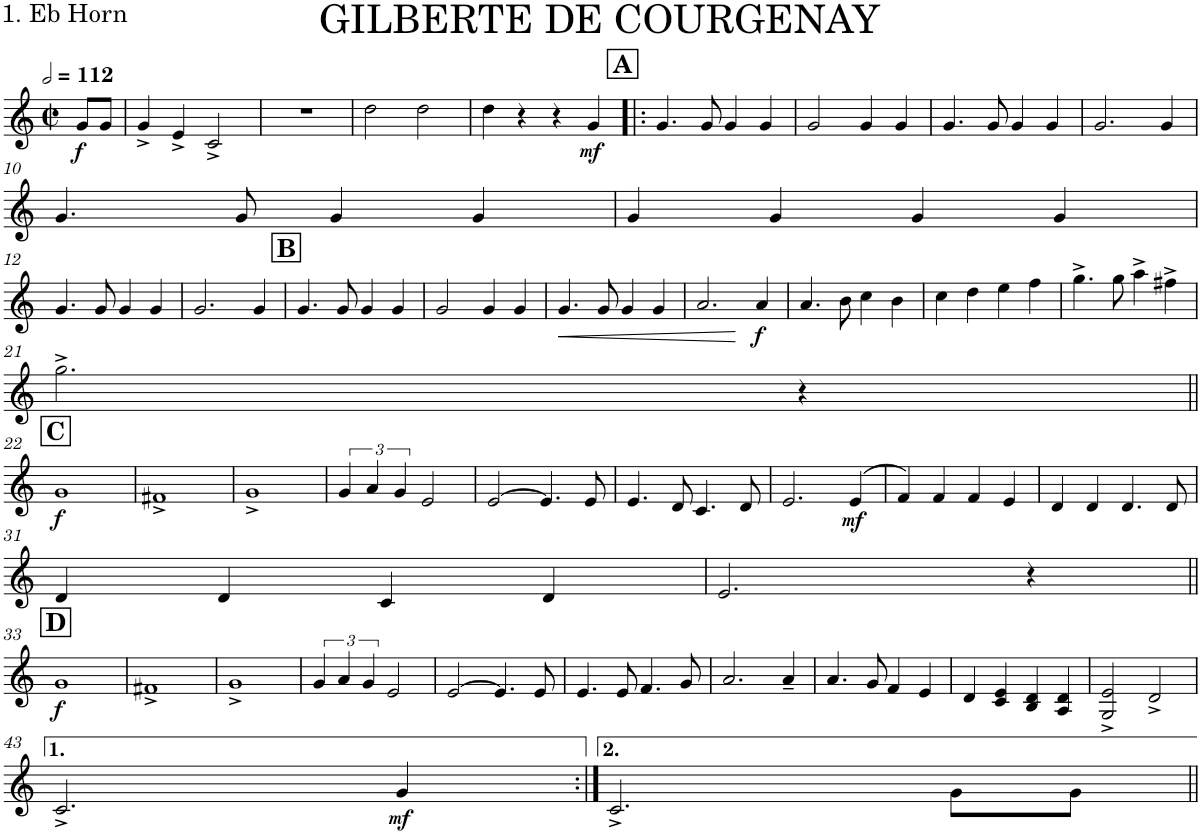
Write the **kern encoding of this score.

**kern	**dynam
*part1	*part1
*staff1	*staff1
*I"Voice	*
*I'V	*
*clefG2	*
*k[]	*
*M2/2	*
*met(c|)	*
*MM224	*
=1X	=1X
!	!LO:DY:b
8g/L	f
8g/J	.
=2	=2
4g^/	.
4e^/	.
2c^/	.
=3	=3
1r	.
=4	=4
2dd\	.
2dd\	.
=5	=5
4dd\	.
4r	.
4r	.
!	!LO:DY:b
4g/	mf
!!LO:REH:place=s1:a:B:cj:fs=14:t=A
=6!|:	=6!|:
4.g/	.
8g/	.
4g/	.
4g/	.
=7	=7
2g/	.
4g/	.
4g/	.
=8	=8
4.g/	.
8g/	.
4g/	.
4g/	.
=9	=9
2.g/	.
4g/	.
!!LO:LB:g=z
=10	=10
4.g/	.
8g/	.
4g/	.
4g/	.
=11	=11
4g/	.
4g/	.
4g/	.
4g/	.
!!LO:LB:g=z
=12	=12
4.g/	.
8g/	.
4g/	.
4g/	.
=13	=13
2.g/	.
4g/	.
!!LO:REH:place=s1:a:B:cj:fs=14:t=B
=14	=14
4.g/	.
8g/	.
4g/	.
4g/	.
=15	=15
2g/	.
4g/	.
4g/	.
=16	=16
!	!LO:HP:b
4.g/	<
8g/	.
4g/	.
4g/	.
=17	=17
2.a/	.
!	!LO:DY:n=1:b
4a/	[ f
=18	=18
4.a/	.
8b\	.
4cc\	.
4b\	.
=19	=19
4cc\	.
4dd\	.
4ee\	.
4ff\	.
=20	=20
4.gg^\	.
8gg\	.
4aa^\	.
4ff#X^\	.
!!LO:LB:g=z
=21	=21
2.gg^\	.
4r	.
!!LO:LB:g=z
!!LO:REH:place=s1:a:B:cj:fs=14:t=C
=22||	=22||
!	!LO:DY:b
1g	f
=23	=23
1f#X^	.
=24	=24
1g^	.
=25	=25
6g/	.
6a/	.
6g/	.
2e/	.
=26	=26
[>2e/	.
4.e/]	.
8e/	.
=27	=27
4.e/	.
8d/	.
4.c/	.
8d/	.
=28	=28
2.e/	.
!	!LO:DY:b
(>4e/	mf
=29	=29
4f/)	.
4f/	.
4f/	.
4e/	.
=30	=30
4d/	.
4d/	.
4.d/	.
8d/	.
!!LO:LB:g=z
=31	=31
4d/	.
4d/	.
4c/	.
4d/	.
=32	=32
2.e/	.
4r	.
!!LO:LB:g=z
!!LO:REH:place=s1:a:B:cj:fs=14:t=D
=33||	=33||
!	!LO:DY:b
1g	f
=34	=34
1f#X^	.
=35	=35
1g^	.
=36	=36
6g/	.
6a/	.
6g/	.
2e/	.
=37	=37
[>2e/	.
4.e/]	.
8e/	.
=38	=38
4.e/	.
8e/	.
4.f/	.
8g/	.
=39	=39
2.a/	.
4a~/	.
=40	=40
4.a/	.
8g/	.
4f/	.
4e/	.
=41	=41
4d/	.
4c/ 4e/	.
4B/ 4d/	.
4A/ 4d/	.
=42	=42
2G/^ 2e/^	.
2d^/	.
!!LO:LB:g=z
=43	=43
2.c^/	.
!	!LO:DY:b
4g/	mf
=44:|!	=44:|!
2.c^/	.
8g\L	.
8g\J	.
=||	=||
*-	*-
